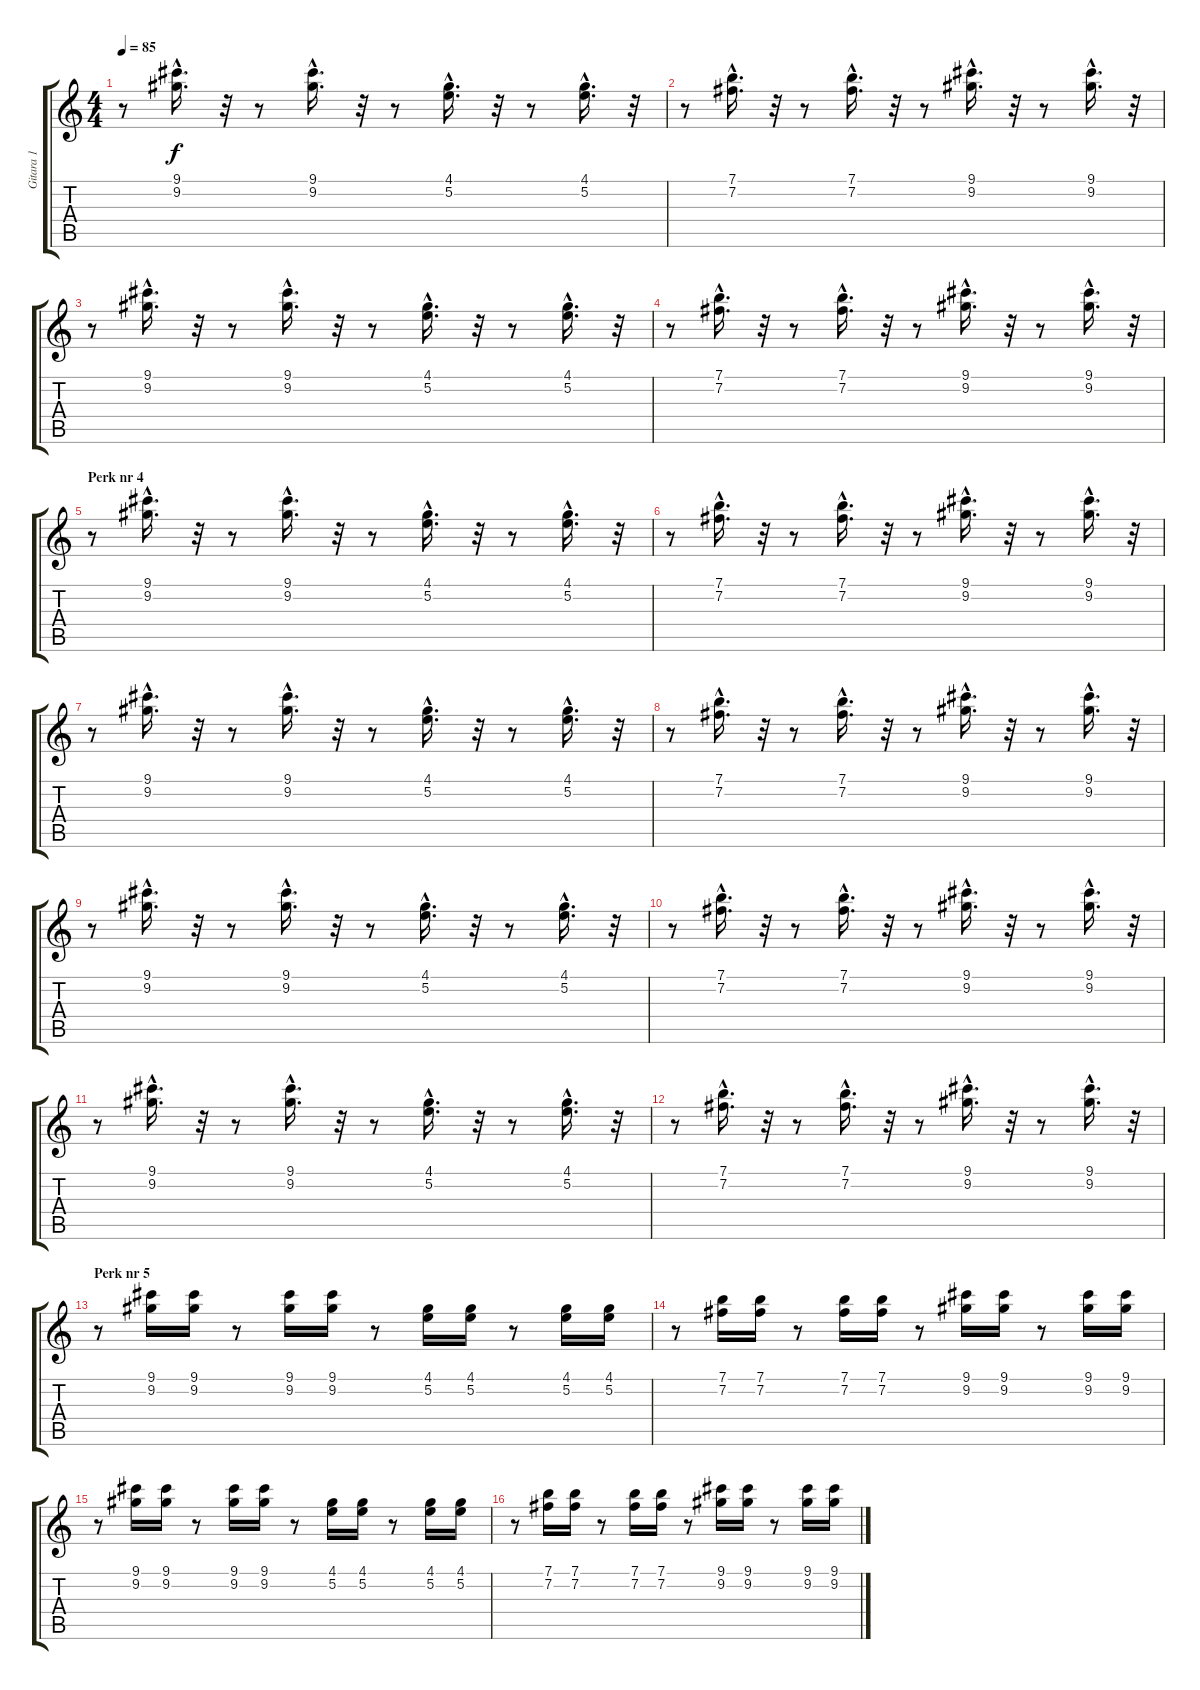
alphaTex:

\track ("Gitara 1" "Gitara 1") {instrument electricguitarclean}
\staff {score tabs}
\tuning (E4 B3 G3 D3 A2 E2) {hide}
\ts (4 4)
\tempo 85
\clef g2
\ks c
r.8{dy f} (9.1{hac} 9.2{hac}).16{d} r.32 r.8 (9.1{hac} 9.2{hac}).16{d} r.32 r.8 (4.1{hac} 5.2{hac}).16{d} r.32 r.8 (4.1{hac} 5.2{hac}).16{d} r.32 |
r.8 (7.1{hac} 7.2{hac}).16{d} r.32 r.8 (7.1{hac} 7.2{hac}).16{d} r.32 r.8 (9.1{hac} 9.2{hac}).16{d} r.32 r.8 (9.1{hac} 9.2{hac}).16{d} r.32 |
r.8 (9.1{hac} 9.2{hac}).16{d} r.32 r.8 (9.1{hac} 9.2{hac}).16{d} r.32 r.8 (4.1{hac} 5.2{hac}).16{d} r.32 r.8 (4.1{hac} 5.2{hac}).16{d} r.32 |
r.8 (7.1{hac} 7.2{hac}).16{d} r.32 r.8 (7.1{hac} 7.2{hac}).16{d} r.32 r.8 (9.1{hac} 9.2{hac}).16{d} r.32 r.8 (9.1{hac} 9.2{hac}).16{d} r.32 |
\section ("" "Perk nr 4")
r.8 (9.1{hac} 9.2{hac}).16{d} r.32 r.8 (9.1{hac} 9.2{hac}).16{d} r.32 r.8 (4.1{hac} 5.2{hac}).16{d} r.32 r.8 (4.1{hac} 5.2{hac}).16{d} r.32 |
r.8 (7.1{hac} 7.2{hac}).16{d} r.32 r.8 (7.1{hac} 7.2{hac}).16{d} r.32 r.8 (9.1{hac} 9.2{hac}).16{d} r.32 r.8 (9.1{hac} 9.2{hac}).16{d} r.32 |
r.8 (9.1{hac} 9.2{hac}).16{d} r.32 r.8 (9.1{hac} 9.2{hac}).16{d} r.32 r.8 (4.1{hac} 5.2{hac}).16{d} r.32 r.8 (4.1{hac} 5.2{hac}).16{d} r.32 |
r.8 (7.1{hac} 7.2{hac}).16{d} r.32 r.8 (7.1{hac} 7.2{hac}).16{d} r.32 r.8 (9.1{hac} 9.2{hac}).16{d} r.32 r.8 (9.1{hac} 9.2{hac}).16{d} r.32 |
r.8 (9.1{hac} 9.2{hac}).16{d} r.32 r.8 (9.1{hac} 9.2{hac}).16{d} r.32 r.8 (4.1{hac} 5.2{hac}).16{d} r.32 r.8 (4.1{hac} 5.2{hac}).16{d} r.32 |
r.8 (7.1{hac} 7.2{hac}).16{d} r.32 r.8 (7.1{hac} 7.2{hac}).16{d} r.32 r.8 (9.1{hac} 9.2{hac}).16{d} r.32 r.8 (9.1{hac} 9.2{hac}).16{d} r.32 |
r.8 (9.1{hac} 9.2{hac}).16{d} r.32 r.8 (9.1{hac} 9.2{hac}).16{d} r.32 r.8 (4.1{hac} 5.2{hac}).16{d} r.32 r.8 (4.1{hac} 5.2{hac}).16{d} r.32 |
r.8 (7.1{hac} 7.2{hac}).16{d} r.32 r.8 (7.1{hac} 7.2{hac}).16{d} r.32 r.8 (9.1{hac} 9.2{hac}).16{d} r.32 r.8 (9.1{hac} 9.2{hac}).16{d} r.32 |
\section ("" "Perk nr 5")
r.8 (9.1 9.2).16 (9.1 9.2).16 r.8 (9.1 9.2).16 (9.1 9.2).16 r.8 (4.1 5.2).16 (4.1 5.2).16 r.8 (4.1 5.2).16 (4.1 5.2).16 |
r.8 (7.1 7.2).16 (7.1 7.2).16 r.8 (7.1 7.2).16 (7.1 7.2).16 r.8 (9.1 9.2).16 (9.1 9.2).16 r.8 (9.1 9.2).16 (9.1 9.2).16 |
r.8 (9.1 9.2).16 (9.1 9.2).16 r.8 (9.1 9.2).16 (9.1 9.2).16 r.8 (4.1 5.2).16 (4.1 5.2).16 r.8 (4.1 5.2).16 (4.1 5.2).16 |
r.8 (7.1 7.2).16 (7.1 7.2).16 r.8 (7.1 7.2).16 (7.1 7.2).16 r.8 (9.1 9.2).16 (9.1 9.2).16 r.8 (9.1 9.2).16 (9.1 9.2).16
